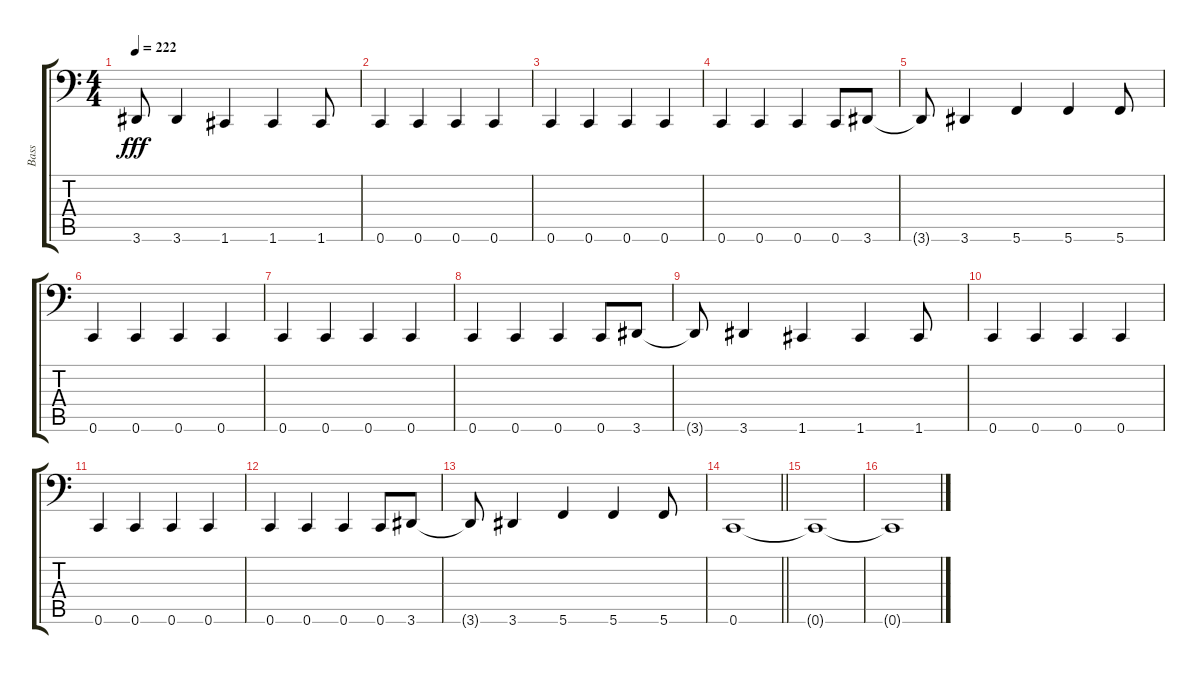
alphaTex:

\track ("Bass" "Bass") {instrument electricbasspick}
\staff {score tabs}
\tuning (C3 G2 Eb2 Bb1 F1 C1) {hide}
\ts (4 4)
\tempo 222
\clef f4
\ks c
3.6{t}.8{dy fff} 3.6.4 1.6.4 1.6.4 1.6.8 |
0.6.4 0.6.4 0.6.4 0.6.4 |
0.6.4 0.6.4 0.6.4 0.6.4 |
0.6.4 0.6.4 0.6.4 0.6.8 3.6.8 |
3.6{t}.8 3.6.4 5.6.4 5.6.4 5.6.8 |
0.6.4 0.6.4 0.6.4 0.6.4 |
0.6.4 0.6.4 0.6.4 0.6.4 |
0.6.4 0.6.4 0.6.4 0.6.8 3.6.8 |
3.6{t}.8 3.6.4 1.6.4 1.6.4 1.6.8 |
0.6.4 0.6.4 0.6.4 0.6.4 |
0.6.4 0.6.4 0.6.4 0.6.4 |
0.6.4 0.6.4 0.6.4 0.6.8 3.6.8 |
3.6{t}.8 3.6.4 5.6.4 5.6.4 5.6.8 |
\barLineRight lightlight
0.6.1{volume 8} |
0.6{t}.1 |
0.6{t}.1
